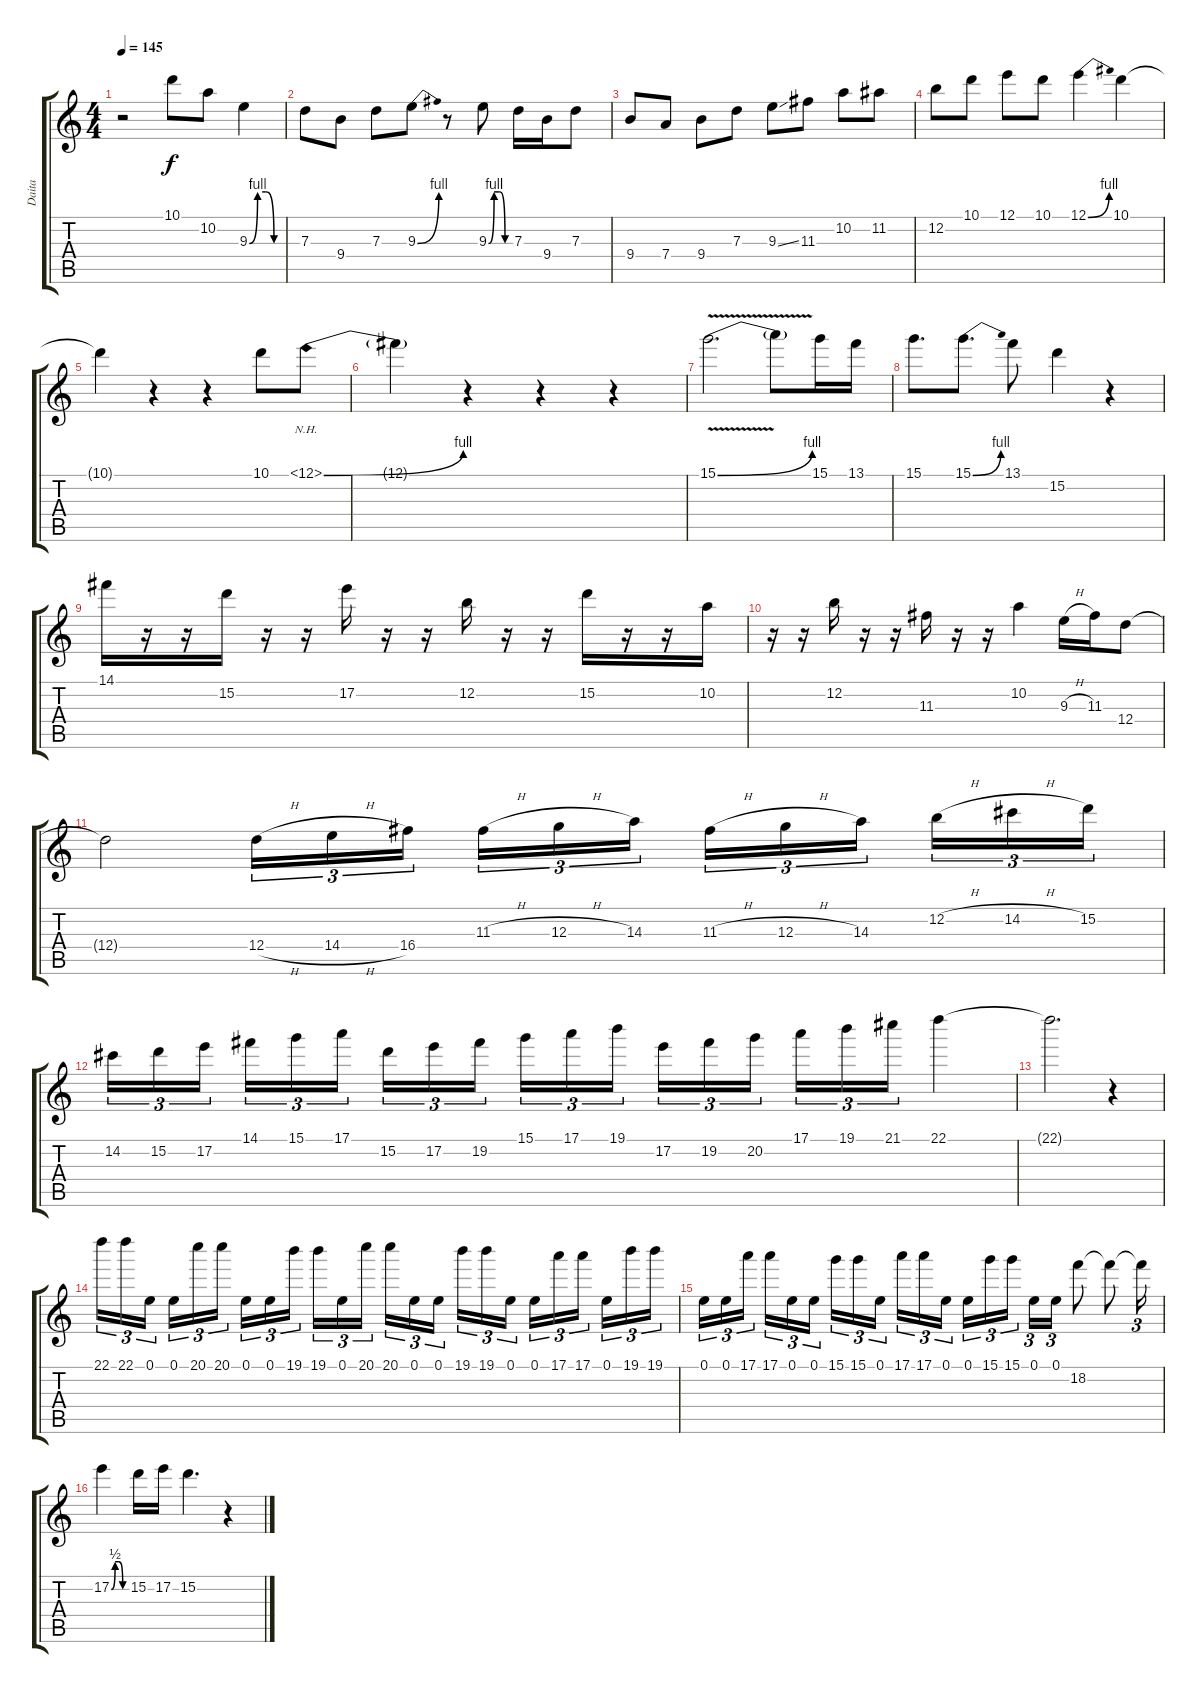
\track ("Daita" "Daita") {instrument distortionguitar}
\staff {score tabs}
\tuning (E4 B3 G3 D3 A2 E2) {hide}
\ts (4 4)
\tempo 145
\clef g2
\ks c
r.2{dy f} 10.1.8 10.2.8 9.3{be (custom 0 0 15 4 30 4 45 0 60 0)}.4 |
7.3.8 9.4.8 7.3.8 9.3{be (bend 0 0 60 4)}.8 r.8 9.3{be (custom 0 0 15 4 30 4 45 0 60 0)}.8 7.3.16 9.4.16 7.3.8 |
9.4.8 7.4.8 9.4.8 7.3.8 9.3{ss}.8 11.3.8 10.2.8 11.2.8 |
12.2.8 10.1.8 12.1.8 10.1.8 12.1{be (bend 0 0 60 4)}.4 10.1.4 |
10.1{t}.4 r.4 r.4 10.1.8 12.1{be (bend 0 0 60 4) nh}.8 |
12.1{t}.4 r.4 r.4 r.4 |
15.1{be (bend 0 0 60 4) v}.2{d} 15.1{t}.8 15.1.16 13.1.16 |
15.1.8{d} 15.1{be (bend 0 0 60 4)}.8{d} 13.1.8 15.2.4 r.4 |
14.1.16 r.16 r.16 15.2.16 r.16 r.16 17.2.16 r.16 r.16 12.2.16 r.16 r.16 15.2.16 r.16 r.16 10.2.16 |
r.16 r.16 12.2.16 r.16 r.16 11.3.16 r.16 r.16 10.2.4 9.3{h}.16 11.3.16 12.4.8 |
12.4{t}.2 12.4{h}.16{tu (3 2)} 14.4{h}.16{tu (3 2)} 16.4.16{tu (3 2)} 11.3{h}.16{tu (3 2)} 12.3{h}.16{tu (3 2)} 14.3.16{tu (3 2)} 11.3{h}.16{tu (3 2)} 12.3{h}.16{tu (3 2)} 14.3.16{tu (3 2)} 12.2{h}.16{tu (3 2)} 14.2{h}.16{tu (3 2)} 15.2.16{tu (3 2)} |
14.2.16{tu (3 2)} 15.2.16{tu (3 2)} 17.2.16{tu (3 2)} 14.1.16{tu (3 2)} 15.1.16{tu (3 2)} 17.1.16{tu (3 2)} 15.2.16{tu (3 2)} 17.2.16{tu (3 2)} 19.2.16{tu (3 2)} 15.1.16{tu (3 2)} 17.1.16{tu (3 2)} 19.1.16{tu (3 2)} 17.2.16{tu (3 2)} 19.2.16{tu (3 2)} 20.2.16{tu (3 2)} 17.1.16{tu (3 2)} 19.1.16{tu (3 2)} 21.1.16{tu (3 2)} 22.1.4 |
22.1{t}.2{d} r.4 |
22.1.16{tu (3 2)} 22.1.16{tu (3 2)} 0.1.16{tu (3 2)} 0.1.16{tu (3 2)} 20.1.16{tu (3 2)} 20.1.16{tu (3 2)} 0.1.16{tu (3 2)} 0.1.16{tu (3 2)} 19.1.16{tu (3 2)} 19.1.16{tu (3 2)} 0.1.16{tu (3 2)} 20.1.16{tu (3 2)} 20.1.16{tu (3 2)} 0.1.16{tu (3 2)} 0.1.16{tu (3 2)} 19.1.16{tu (3 2)} 19.1.16{tu (3 2)} 0.1.16{tu (3 2)} 0.1.16{tu (3 2)} 17.1.16{tu (3 2)} 17.1.16{tu (3 2)} 0.1.16{tu (3 2)} 19.1.16{tu (3 2)} 19.1.16{tu (3 2)} |
0.1.16{tu (3 2)} 0.1.16{tu (3 2)} 17.1.16{tu (3 2)} 17.1.16{tu (3 2)} 0.1.16{tu (3 2)} 0.1.16{tu (3 2)} 15.1.16{tu (3 2)} 15.1.16{tu (3 2)} 0.1.16{tu (3 2)} 17.1.16{tu (3 2)} 17.1.16{tu (3 2)} 0.1.16{tu (3 2)} 0.1.16{tu (3 2)} 15.1.16{tu (3 2)} 15.1.16{tu (3 2)} 0.1.16{tu (3 2)} 0.1.16{tu (3 2)} 18.2.8 18.2{t}.8 18.2{t}.16{tu (3 2)} |
17.2{be (custom 0 0 15 2 30 2 45 0 60 0)}.4 15.2.16 17.2.16 15.2.4{d} r.4
